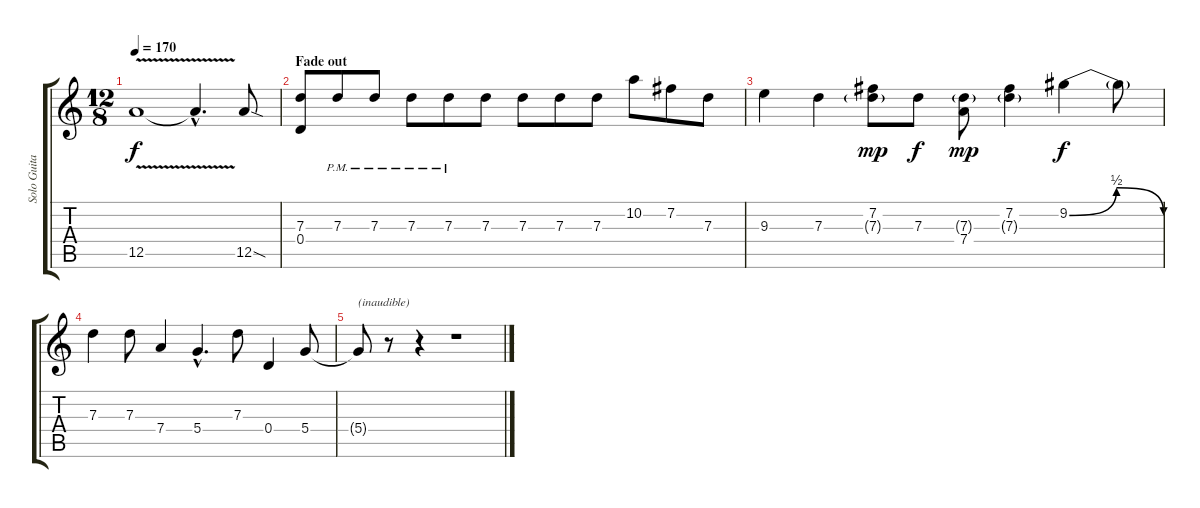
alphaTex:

\track ("Solo Guitar" "Solo Guita") {instrument overdrivenguitar}
\staff {score tabs}
\tuning (E4 B3 G3 D3 A2 E2) {hide}
\ts (12 8)
\tempo 170
\clef g2
\ks c
12.5{v}.1{dy f} 12.5{hac t}.4{d} 12.5{sod}.8 |
\section ("" "Fade out")
(7.3 0.4).8 7.3{pm}.8 7.3{pm}.8 7.3{pm}.8 7.3{pm}.8 7.3.8 7.3.8 7.3.8 7.3.8 10.2.8{volume 0} 7.2.8 7.3.8 |
9.3.4 7.3.4 (7.2 7.3{g}).8{dy mp} 7.3.8{dy f} (7.3{g} 7.4).8{dy mp} (7.2 7.3{g}).4 9.2{be (bendrelease 0 0 6 2 45 2 60 0)}.4{dy f} 9.2{t}.8 |
7.3.4 7.3.8 7.4.4 5.4{hac}.4{d} 7.3.8 0.4.4 5.4.8 |
5.4{t}.8{txt "(inaudible)"} r.8 r.4 r.1
